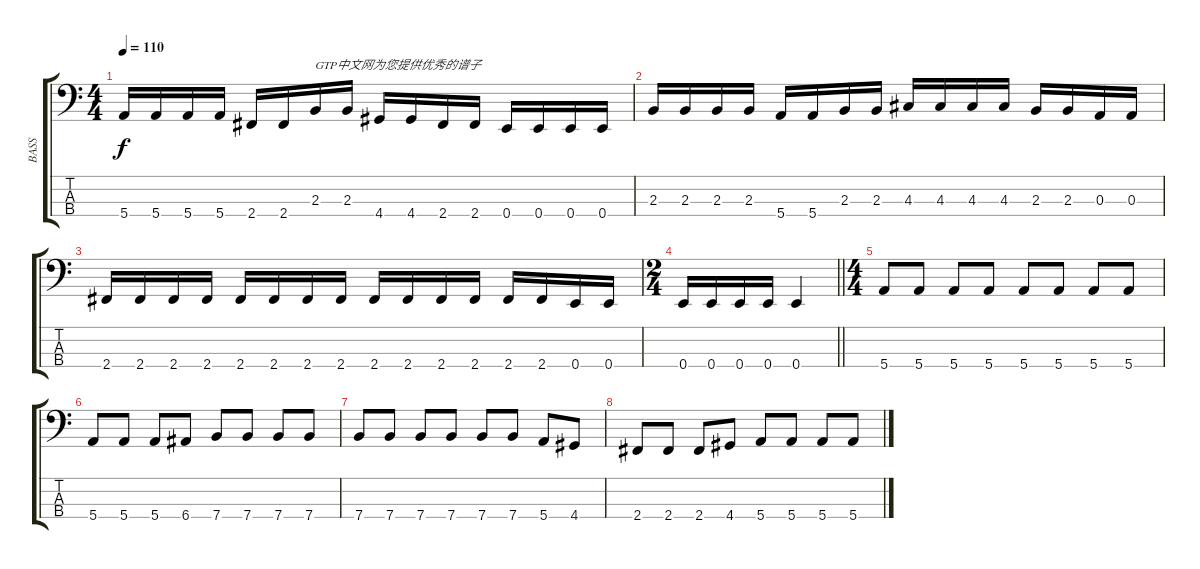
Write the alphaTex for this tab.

\track ("BASS" "BASS") {instrument electricbassfinger}
\staff {score tabs}
\tuning (G2 D2 A1 E1) {hide}
\ts (4 4)
\tempo 110
\clef f4
\ks c
5.4.16{dy f} 5.4.16 5.4.16 5.4.16 2.4.16 2.4.16 2.3.16{txt "GTP中文网为您提供优秀的谱子"} 2.3.16 4.4.16 4.4.16 2.4.16 2.4.16 0.4.16 0.4.16 0.4.16 0.4.16 |
2.3.16 2.3.16 2.3.16 2.3.16 5.4.16 5.4.16 2.3.16 2.3.16 4.3.16 4.3.16 4.3.16 4.3.16 2.3.16 2.3.16 0.3.16 0.3.16 |
2.4.16 2.4.16 2.4.16 2.4.16 2.4.16 2.4.16 2.4.16 2.4.16 2.4.16 2.4.16 2.4.16 2.4.16 2.4.16 2.4.16 0.4.16 0.4.16 |
\ts (2 4)
\barLineRight lightlight
0.4.16 0.4.16 0.4.16 0.4.16 0.4.4 |
\ts (4 4)
5.4.8 5.4.8 5.4.8 5.4.8 5.4.8 5.4.8 5.4.8 5.4.8 |
5.4.8 5.4.8 5.4.8 6.4.8 7.4.8 7.4.8 7.4.8 7.4.8 |
7.4.8 7.4.8 7.4.8 7.4.8 7.4.8 7.4.8 5.4.8 4.4.8 |
2.4.8 2.4.8 2.4.8 4.4.8 5.4.8 5.4.8 5.4.8 5.4.8
